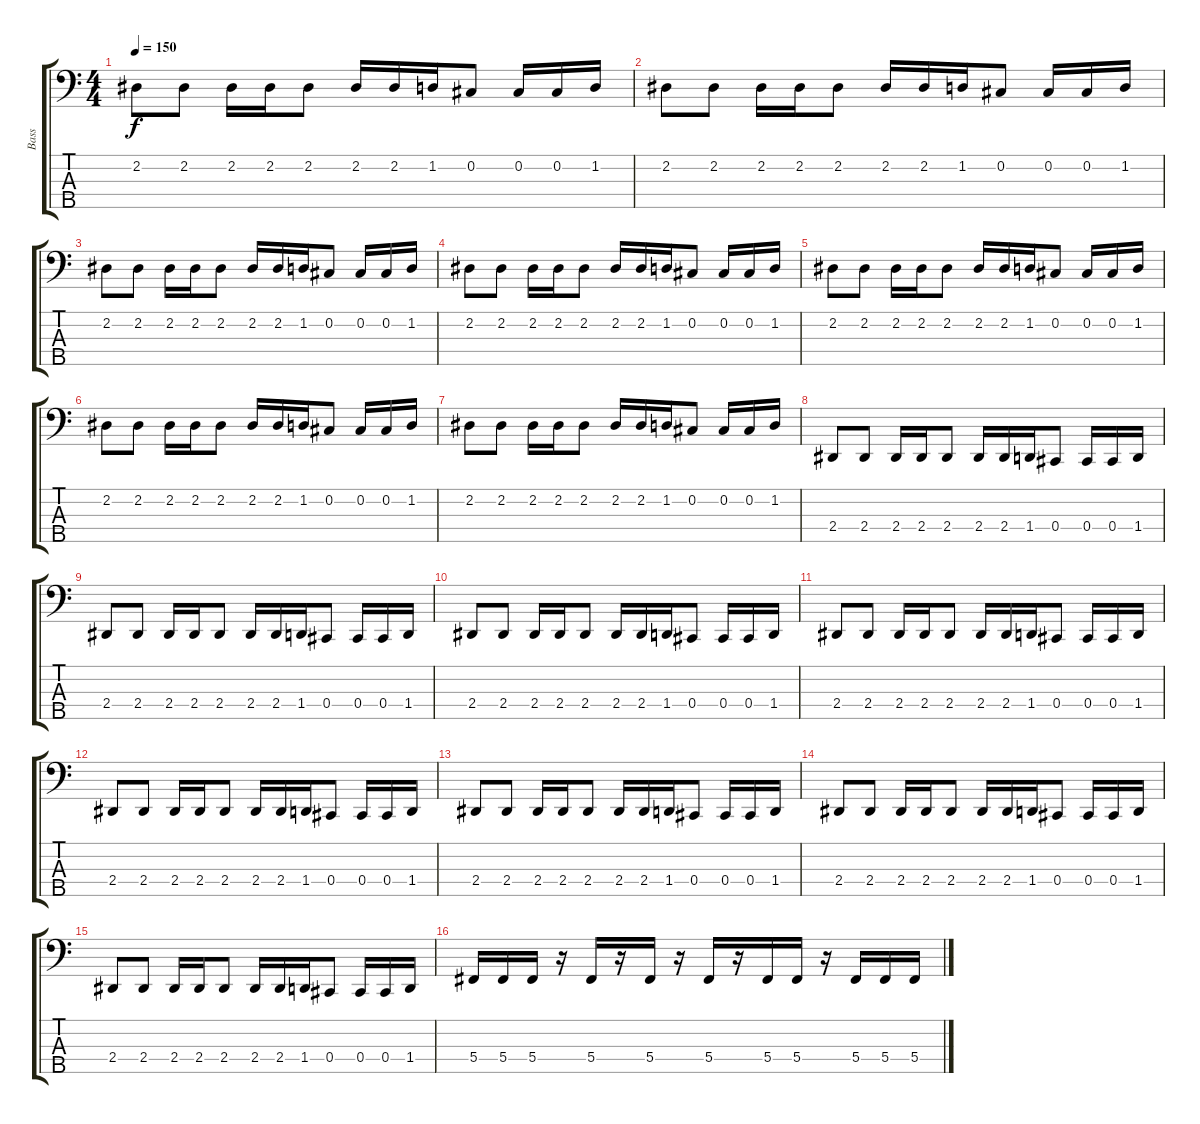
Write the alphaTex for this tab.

\track ("Bass" "Bass") {instrument electricbassfinger}
\staff {score tabs}
\tuning (Gb2 Db2 Ab1 Db1 Ab0) {hide}
\ts (4 4)
\tempo 150
\clef f4
\ks c
2.2.8{dy f} 2.2.8 2.2.16 2.2.16 2.2.8 2.2.16 2.2.16 1.2.16 0.2.8 0.2.16 0.2.16 1.2.16 |
2.2.8 2.2.8 2.2.16 2.2.16 2.2.8 2.2.16 2.2.16 1.2.16 0.2.8 0.2.16 0.2.16 1.2.16 |
2.2.8 2.2.8 2.2.16 2.2.16 2.2.8 2.2.16 2.2.16 1.2.16 0.2.8 0.2.16 0.2.16 1.2.16 |
2.2.8 2.2.8 2.2.16 2.2.16 2.2.8 2.2.16 2.2.16 1.2.16 0.2.8 0.2.16 0.2.16 1.2.16 |
2.2.8 2.2.8 2.2.16 2.2.16 2.2.8 2.2.16 2.2.16 1.2.16 0.2.8 0.2.16 0.2.16 1.2.16 |
2.2.8 2.2.8 2.2.16 2.2.16 2.2.8 2.2.16 2.2.16 1.2.16 0.2.8 0.2.16 0.2.16 1.2.16 |
2.2.8 2.2.8 2.2.16 2.2.16 2.2.8 2.2.16 2.2.16 1.2.16 0.2.8 0.2.16 0.2.16 1.2.16 |
2.4.8 2.4.8 2.4.16 2.4.16 2.4.8 2.4.16 2.4.16 1.4.16 0.4.8 0.4.16 0.4.16 1.4.16 |
2.4.8 2.4.8 2.4.16 2.4.16 2.4.8 2.4.16 2.4.16 1.4.16 0.4.8 0.4.16 0.4.16 1.4.16 |
2.4.8 2.4.8 2.4.16 2.4.16 2.4.8 2.4.16 2.4.16 1.4.16 0.4.8 0.4.16 0.4.16 1.4.16 |
2.4.8 2.4.8 2.4.16 2.4.16 2.4.8 2.4.16 2.4.16 1.4.16 0.4.8 0.4.16 0.4.16 1.4.16 |
2.4.8 2.4.8 2.4.16 2.4.16 2.4.8 2.4.16 2.4.16 1.4.16 0.4.8 0.4.16 0.4.16 1.4.16 |
2.4.8 2.4.8 2.4.16 2.4.16 2.4.8 2.4.16 2.4.16 1.4.16 0.4.8 0.4.16 0.4.16 1.4.16 |
2.4.8 2.4.8 2.4.16 2.4.16 2.4.8 2.4.16 2.4.16 1.4.16 0.4.8 0.4.16 0.4.16 1.4.16 |
2.4.8 2.4.8 2.4.16 2.4.16 2.4.8 2.4.16 2.4.16 1.4.16 0.4.8 0.4.16 0.4.16 1.4.16 |
5.4.16 5.4.16 5.4.16 r.16 5.4.16 r.16 5.4.16 r.16 5.4.16 r.16 5.4.16 5.4.16 r.16 5.4.16 5.4.16 5.4.16
